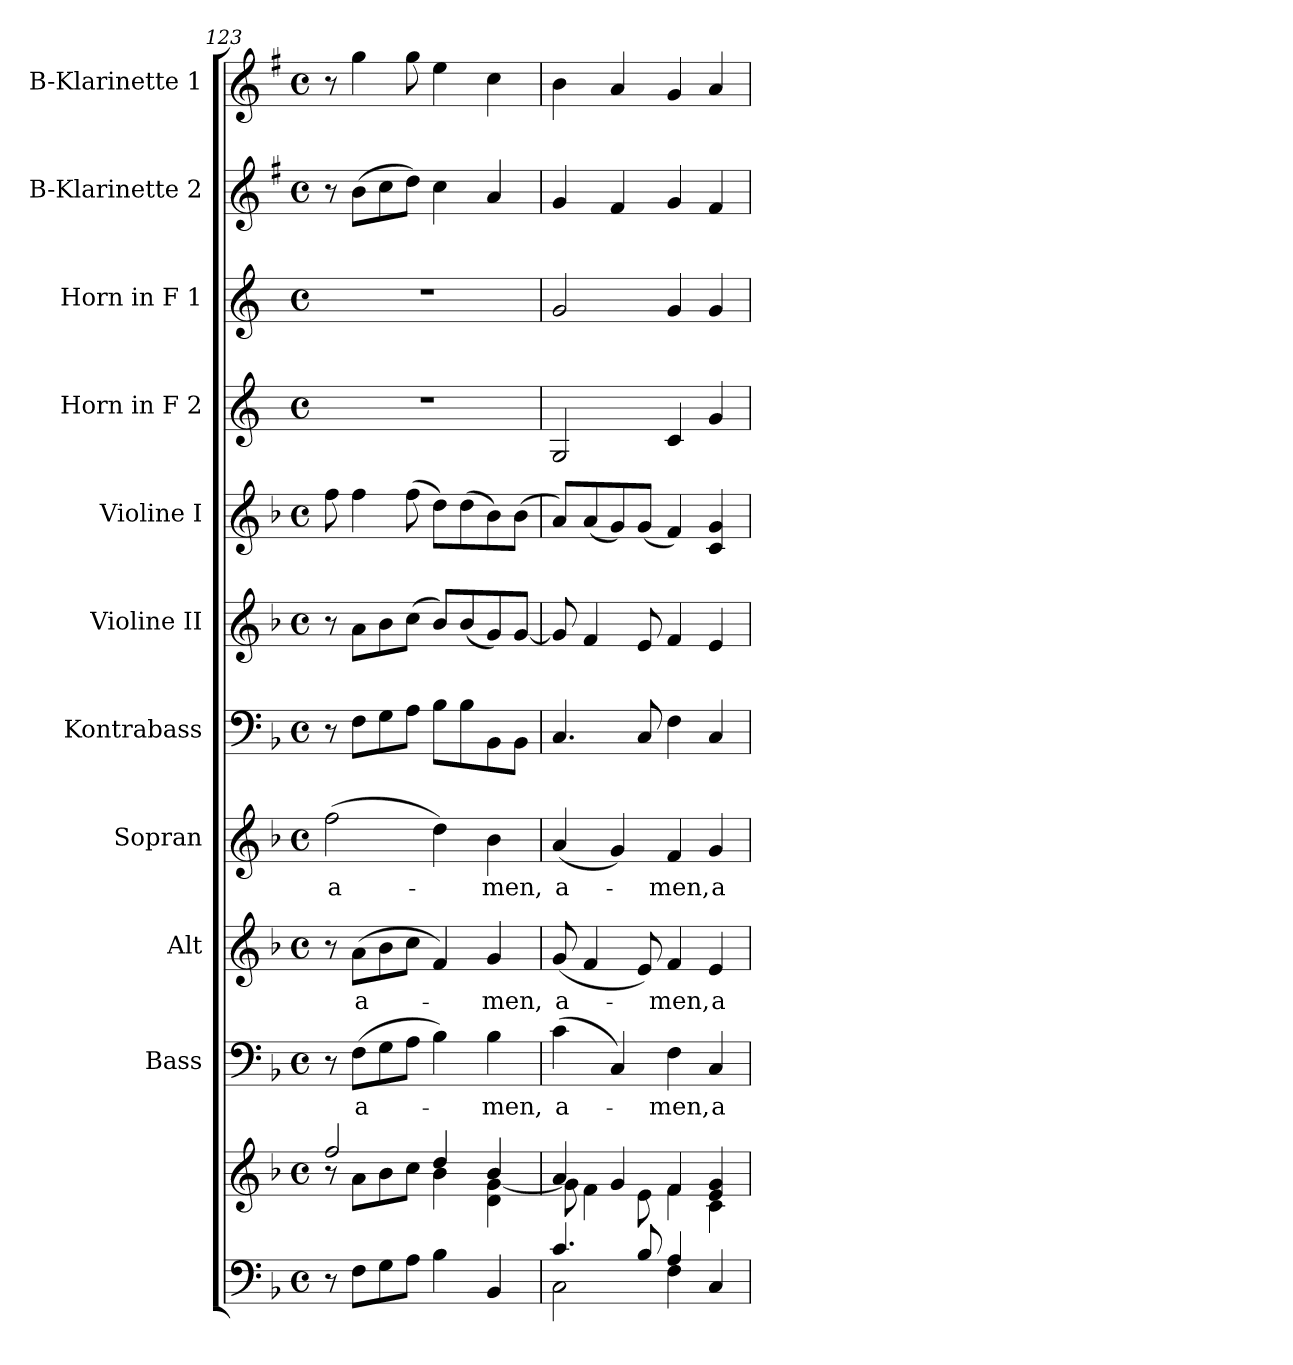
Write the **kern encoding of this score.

**kern	**kern	**kern	**text	**kern	**text	**kern	**text	**kern	**kern	**kern	**kern	**kern	**kern	**kern
*part11	*part11	*part10	*part10	*part9	*part9	*part8	*part8	*part7	*part6	*part5	*part4	*part3	*part2	*part1
*staff12	*staff11	*staff10	*staff10	*staff9	*staff9	*staff8	*staff8	*staff7	*staff6	*staff5	*staff4	*staff3	*staff2	*staff1
*	*	*I"Bass	*	*I"Alt	*	*I"Sopran	*	*I"Kontrabass	*I"Violine II	*I"Violine I	*I"Horn in F 2	*I"Horn in F 1	*I"B-Klarinette 2	*I"B-Klarinette 1
*	*	*I'B.	*	*I'A.	*	*I'S.	*	*I'Kb.	*I'Vl. II	*I'Vl. I	*	*	*I'B Kl. 2	*I'B Kl. 1
*clefF4	*clefG2	*clefF4	*	*clefG2	*	*clefG2	*	*clefF4	*clefG2	*clefG2	*clefG2	*clefG2	*clefG2	*clefG2
*	*	*	*	*	*	*	*	*ITrd7c12	*	*	*ITrd4c7	*ITrd4c7	*ITrd1c2	*ITrd1c2
*k[b-]	*k[b-]	*k[b-]	*	*k[b-]	*	*k[b-]	*	*k[b-]	*k[b-]	*k[b-]	*k[b-]	*k[b-]	*k[b-]	*k[b-]
*F:	*F:	*F:	*	*F:	*	*F:	*	*F:	*F:	*F:	*F:	*F:	*F:	*F:
*M4/4	*M4/4	*M4/4	*	*M4/4	*	*M4/4	*	*M4/4	*M4/4	*M4/4	*M4/4	*M4/4	*M4/4	*M4/4
*met(c)	*met(c)	*met(c)	*	*met(c)	*	*met(c)	*	*met(c)	*met(c)	*met(c)	*met(c)	*met(c)	*met(c)	*met(c)
=123	=123	=123	=123	=123	=123	=123	=123	=123	=123	=123	=123	=123	=123	=123
*	*^	*	*	*	*	*	*	*	*	*	*	*	*	*
!	!	!	!	!	!	!	!	!LO:LY:b	!	!	!	!	!	!	!
8r	2ff/	8ra	8r	.	8r	.	(>2ff\	a-	8r	8r	8ff\	1r	1r	8r	8r
!	!	!	!	!LO:LY:b	!	!LO:LY:b	!	!	!	!	!	!	!	!	!
8F\L	.	8a\L	(>8F\L	a-	(>8a\L	a-	.	.	8FF\L	8a\L	4ff\	.	.	(>8a\L	4ff\
8G\	.	8b-\	8G\	.	8b-\	.	.	.	8GG\	8b-\	.	.	.	8b-\	.
8A\J	.	8cc\J	8A\J	.	8cc\J	.	.	.	8AA\J	(>8cc\J	(>8ff\	.	.	8cc\J)	8ff\
4B-\	4dd/	4b-\	4B-\)	.	4f/)	.	4dd\)	.	8BB-\L	8b-/L)	8dd\L)	.	.	4b-\	4dd\
.	.	.	.	.	.	.	.	.	8BB-\	(<8b-/	(>8dd\	.	.	.	.
!	!	!	!	!LO:LY:b	!	!LO:LY:b	!	!LO:LY:b	!	!	!	!	!	!	!
4BB-/	4b-/	4d\ [<4g\	4B-\	-men,	4g/	-men,	4b-\	-men,	8BBB-\	8g/)	8b-\)	.	.	4g/	4b-\
.	.	.	.	.	.	.	.	.	8BBB-\J	[8g/J	(>8b-\J	.	.	.	.
=124	=124	=124	=124	=124	=124	=124	=124	=124	=124	=124	=124	=124	=124	=124	=124
*^	*	*	*	*	*	*	*	*	*	*	*	*	*	*	*
!	!	!	!	!	!LO:LY:b	!	!LO:LY:b	!	!LO:LY:b	!	!	!	!	!	!	!
4.c/	2C\	4a/	8g\]	(>4c\	a-	(<8g/	a-	(<4a/	a-	4.CC/	8g/]	8a/L)	2C/	2c/	4f/	4a\
.	.	.	4f\	.	.	4f/	.	.	.	.	4f/	(<8a/	.	.	.	.
.	.	4g/	.	4C/)	.	.	.	4g/)	.	.	.	8g/)	.	.	4e/	4g/
8B-/	.	.	8e\	.	.	8e/)	.	.	.	8CC/	8e/	(<8g/J	.	.	.	.
!	!	!	!	!	!LO:LY:b	!	!LO:LY:b	!	!LO:LY:b	!	!	!	!	!	!	!
4A/	4F\	4f/	4f\	4F\	-men,	4f/	-men,	4f/	-men,	4FF\	4f/	4f/)	4F/	4c/	4f/	4f/
!	!	!	!	!	!LO:LY:b	!	!LO:LY:b	!	!LO:LY:b	!	!	!	!	!	!	!
4ryy	4C/	4e/ 4g/	4c\	4C/	a-	4e/	a-	4g/	a-	4CC/	4e/	4c/ 4g/	4c/	4c/	4e/	4g/
*v	*v	*	*	*	*	*	*	*	*	*	*	*	*	*	*	*
*	*v	*v	*	*	*	*	*	*	*	*	*	*	*	*	*
=	=	=	=	=	=	=	=	=	=	=	=	=	=	=
*-	*-	*-	*-	*-	*-	*-	*-	*-	*-	*-	*-	*-	*-	*-
